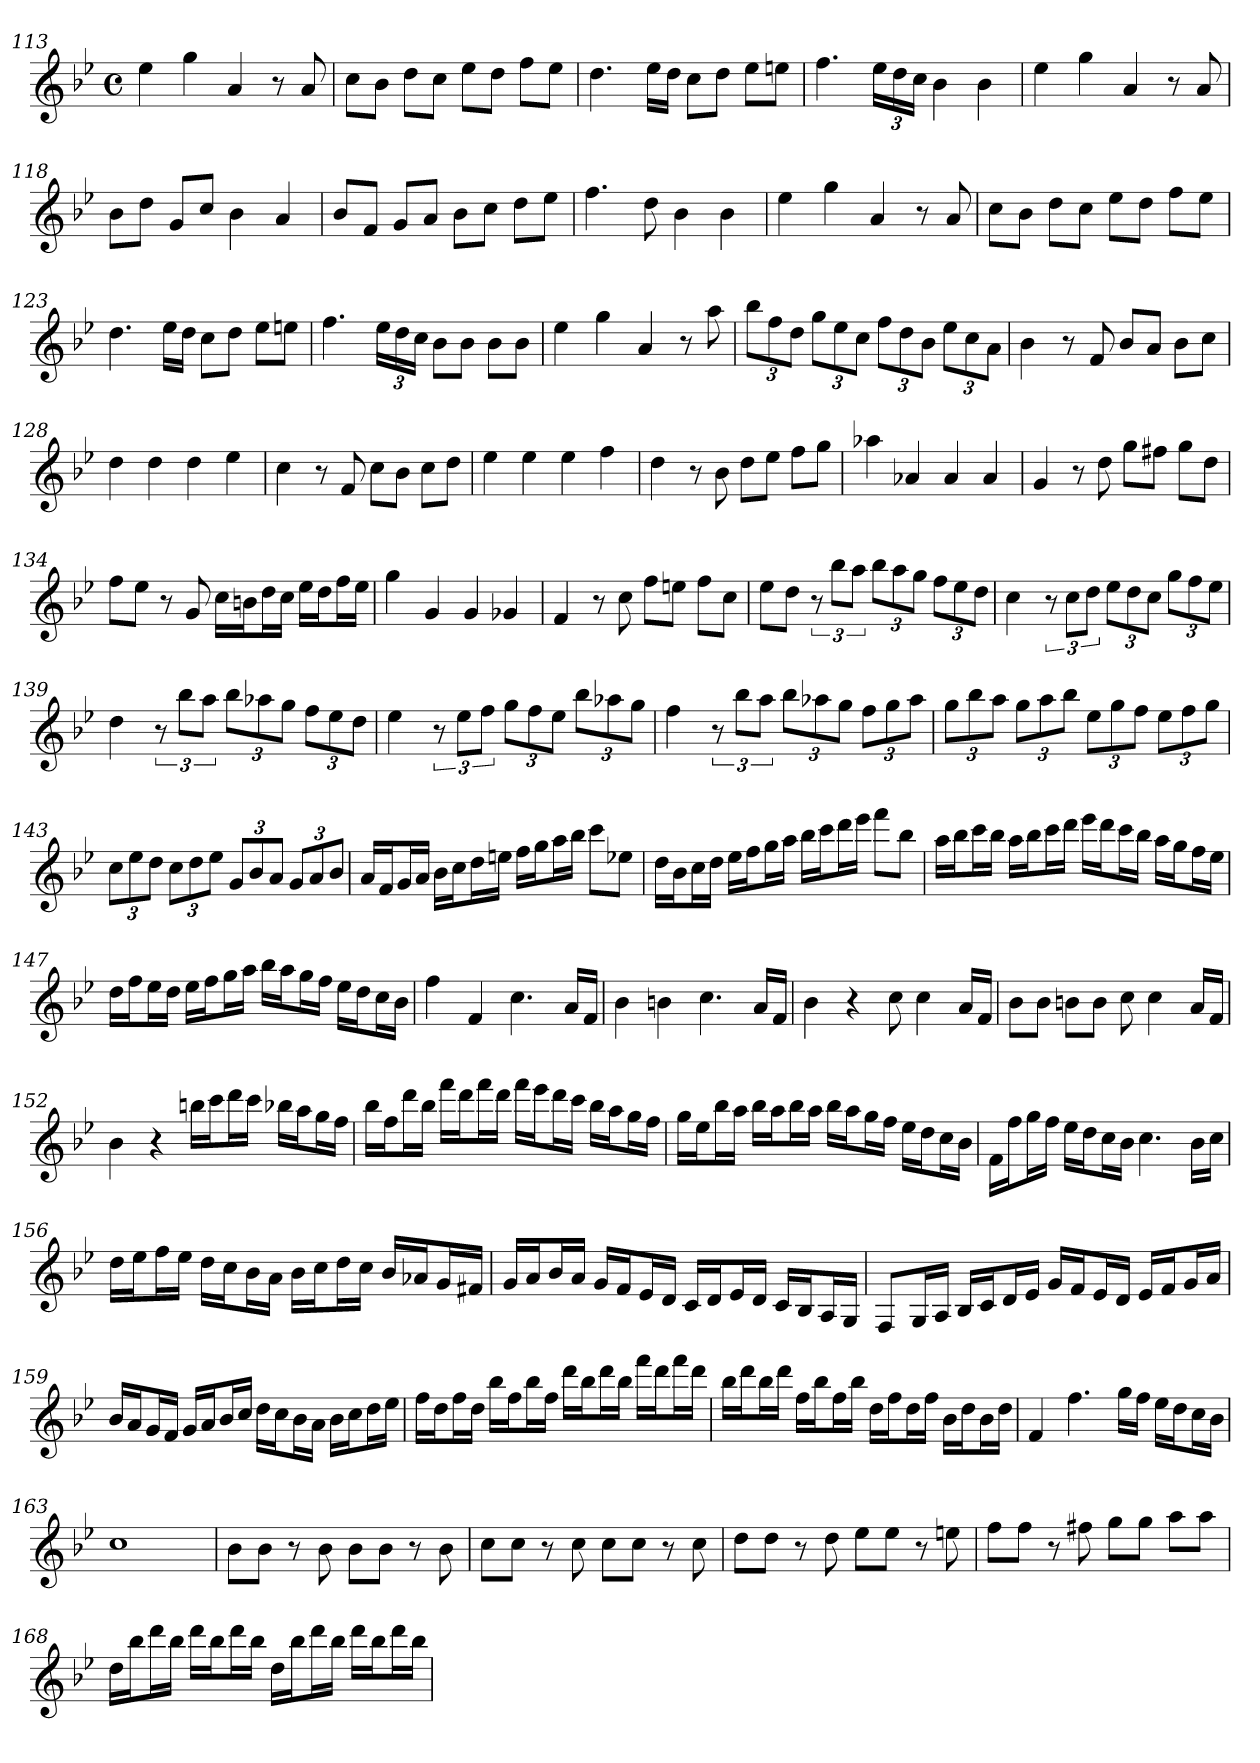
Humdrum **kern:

**kern
*part1
*staff1
*clefG2
*k[b-e-]
*B-:
*M4/4
*met(c)
=113
4ee-
4gg
4a
8r
8a
=114
8cc\L
8b-\J
8dd\L
8cc\J
8ee-\L
8dd\J
8ff\L
8ee-\J
=115
4.dd
16ee-\LL
16dd\JJ
8cc\L
8dd\J
8ee-\L
8een\J
=116
4.ff
24ee-\LL
24dd\
24cc\JJ
4b-
4b-
=117
4ee-
4gg
4a
8r
8a
=118
8b-\L
8dd\J
8g/L
8cc/J
4b-
4a
=119
8b-/L
8f/J
8g/L
8a/J
8b-\L
8cc\J
8dd\L
8ee-\J
=120
4.ff
8dd
4b-
4b-
=121
4ee-
4gg
4a
8r
8a
=122
8cc\L
8b-\J
8dd\L
8cc\J
8ee-\L
8dd\J
8ff\L
8ee-\J
=123
4.dd
16ee-\LL
16dd\JJ
8cc\L
8dd\J
8ee-\L
8een\J
=124
4.ff
24ee-\LL
24dd\
24cc\JJ
8b-\L
8b-\J
8b-\L
8b-\J
=125
4ee-
4gg
4a
8r
8aa
=126
12bb-\L
12ff\
12dd\J
12gg\L
12ee-\
12cc\J
12ff\L
12dd\
12b-\J
12ee-\L
12cc\
12a\J
=127
4b-
8r
8f
8b-/L
8a/J
8b-\L
8cc\J
=128
4dd
4dd
4dd
4ee-
=129
4cc
8r
8f
8cc\L
8b-\J
8cc\L
8dd\J
=130
4ee-
4ee-
4ee-
4ff
=131
4dd
8r
8b-
8dd\L
8ee-\J
8ff\L
8gg\J
=132
4aa-X
4a-X
4a-
4a-
=133
4g
8r
8dd
8gg\L
8ff#X\J
8gg\L
8dd\J
=134
8ff\L
8ee-\J
8r
8g
16cc\LL
16bn\J
16dd\L
16cc\JJ
16ee-\LL
16dd\J
16ff\L
16ee-\JJ
=135
4gg
4g
4g
4g-X
=136
4f
8r
8cc
8ff\L
8een\J
8ff\L
8cc\J
=137
8ee-\L
8dd\J
12r
12bb-\L
12aa\J
12bb-\L
12aa\
12gg\J
12ff\L
12ee-\
12dd\J
=138
4cc
12r
12cc\L
12dd\J
12ee-\L
12dd\
12cc\J
12gg\L
12ff\
12ee-\J
=139
4dd
12r
12bb-\L
12aa\J
12bb-\L
12aa-X\
12gg\J
12ff\L
12ee-\
12dd\J
=140
4ee-
12r
12ee-\L
12ff\J
12gg\L
12ff\
12ee-\J
12bb-\L
12aa-X\
12gg\J
=141
4ff
12r
12bb-\L
12aa\J
12bb-\L
12aa-X\
12gg\J
12ff\L
12gg\
12aa-\J
=142
12gg\L
12bb-\
12aa\J
12gg\L
12aa\
12bb-\J
12ee-\L
12gg\
12ff\J
12ee-\L
12ff\
12gg\J
=143
12cc\L
12ee-\
12dd\J
12cc\L
12dd\
12ee-\J
12g/L
12b-/
12a/J
12g/L
12a/
12b-/J
=144
16a/LL
16f/J
16g/L
16a/JJ
16b-\LL
16cc\J
16dd\L
16een\JJ
16ff\LL
16gg\J
16aa\L
16bb-\JJ
8ccc\L
8ee-X\J
=145
16dd\LL
16b-\J
16cc\L
16dd\JJ
16ee-\LL
16ff\J
16gg\L
16aa\JJ
16bb-\LL
16ccc\J
16ddd\L
16eee-\JJ
8fff\L
8bb-\J
=146
16aa\LL
16bb-\J
16ccc\L
16bb-\JJ
16aa\LL
16bb-\J
16ccc\L
16ddd\JJ
16eee-\LL
16ddd\J
16ccc\L
16bb-\JJ
16aa\LL
16gg\J
16ff\L
16ee-\JJ
=147
16dd\LL
16ff\J
16ee-\L
16dd\JJ
16ee-\LL
16ff\J
16gg\L
16aa\JJ
16bb-\LL
16aa\J
16gg\L
16ff\JJ
16ee-\LL
16dd\J
16cc\L
16b-\JJ
=148
4ff
4f
4.cc
16a/LL
16f/JJ
=149
4b-
4bn
4.cc
16a/LL
16f/JJ
=150
4b-
4r
8cc
4cc
16a/LL
16f/JJ
=151
8b-\L
8b-\J
8bn\L
8b\J
8cc
4cc
16a/LL
16f/JJ
=152
4b-
4r
16bbn\LL
16ccc\J
16ddd\L
16ccc\JJ
16bb-X\LL
16aa\J
16gg\L
16ff\JJ
=153
16bb-\LL
16ff\J
16ddd\L
16bb-\JJ
16fff\LL
16ddd\J
16fff\L
16ddd\JJ
16fff\LL
16eee-\J
16ddd\L
16ccc\JJ
16bb-\LL
16aa\J
16gg\L
16ff\JJ
=154
16gg\LL
16ee-\J
16bb-\L
16aa\JJ
16bb-\LL
16aa\J
16bb-\L
16aa\JJ
16bb-\LL
16aa\J
16gg\L
16ff\JJ
16ee-\LL
16dd\J
16cc\L
16b-\JJ
=155
16f\LL
16ff\J
16gg\L
16ff\JJ
16ee-\LL
16dd\J
16cc\L
16b-\JJ
4.cc
16b-\LL
16cc\JJ
=156
16dd\LL
16ee-\J
16ff\L
16ee-\JJ
16dd\LL
16cc\J
16b-\L
16a\JJ
16b-\LL
16cc\J
16dd\L
16cc\JJ
16b-/LL
16a-X/J
16g/L
16f#X/JJ
=157
16g/LL
16a/J
16b-/L
16a/JJ
16g/LL
16f/J
16e-/L
16d/JJ
16c/LL
16d/J
16e-/L
16d/JJ
16c/LL
16B-/J
16A/L
16G/JJ
=158
8F/L
16G/L
16A/JJ
16B-/LL
16c/J
16d/L
16e-/JJ
16g/LL
16f/J
16e-/L
16d/JJ
16e-/LL
16f/J
16g/L
16a/JJ
=159
16b-/LL
16a/J
16g/L
16f/JJ
16g/LL
16a/J
16b-/L
16cc/JJ
16dd\LL
16cc\J
16b-\L
16a\JJ
16b-\LL
16cc\J
16dd\L
16ee-\JJ
=160
16ff\LL
16dd\J
16ff\L
16dd\JJ
16bb-\LL
16ff\J
16bb-\L
16ff\JJ
16ddd\LL
16bb-\J
16ddd\L
16bb-\JJ
16fff\LL
16ddd\J
16fff\L
16ddd\JJ
=161
16bb-\LL
16ddd\J
16bb-\L
16ddd\JJ
16ff\LL
16bb-\J
16ff\L
16bb-\JJ
16dd\LL
16ff\J
16dd\L
16ff\JJ
16b-\LL
16dd\J
16b-\L
16dd\JJ
=162
4f
4.ff
16gg\LL
16ff\JJ
16ee-\LL
16dd\J
16cc\L
16b-\JJ
=163
1cc
=164
8b-\L
8b-\J
8r
8b-
8b-\L
8b-\J
8r
8b-
=165
8cc\L
8cc\J
8r
8cc
8cc\L
8cc\J
8r
8cc
=166
8dd\L
8dd\J
8r
8dd
8ee-\L
8ee-\J
8r
8een
=167
8ff\L
8ff\J
8r
8ff#X
8gg\L
8gg\J
8aa\L
8aa\J
=168
16dd\LL
16bb-\J
16ddd\L
16bb-\JJ
16ddd\LL
16bb-\J
16ddd\L
16bb-\JJ
16dd\LL
16bb-\J
16ddd\L
16bb-\JJ
16ddd\LL
16bb-\J
16ddd\L
16bb-\JJ
=
*-
